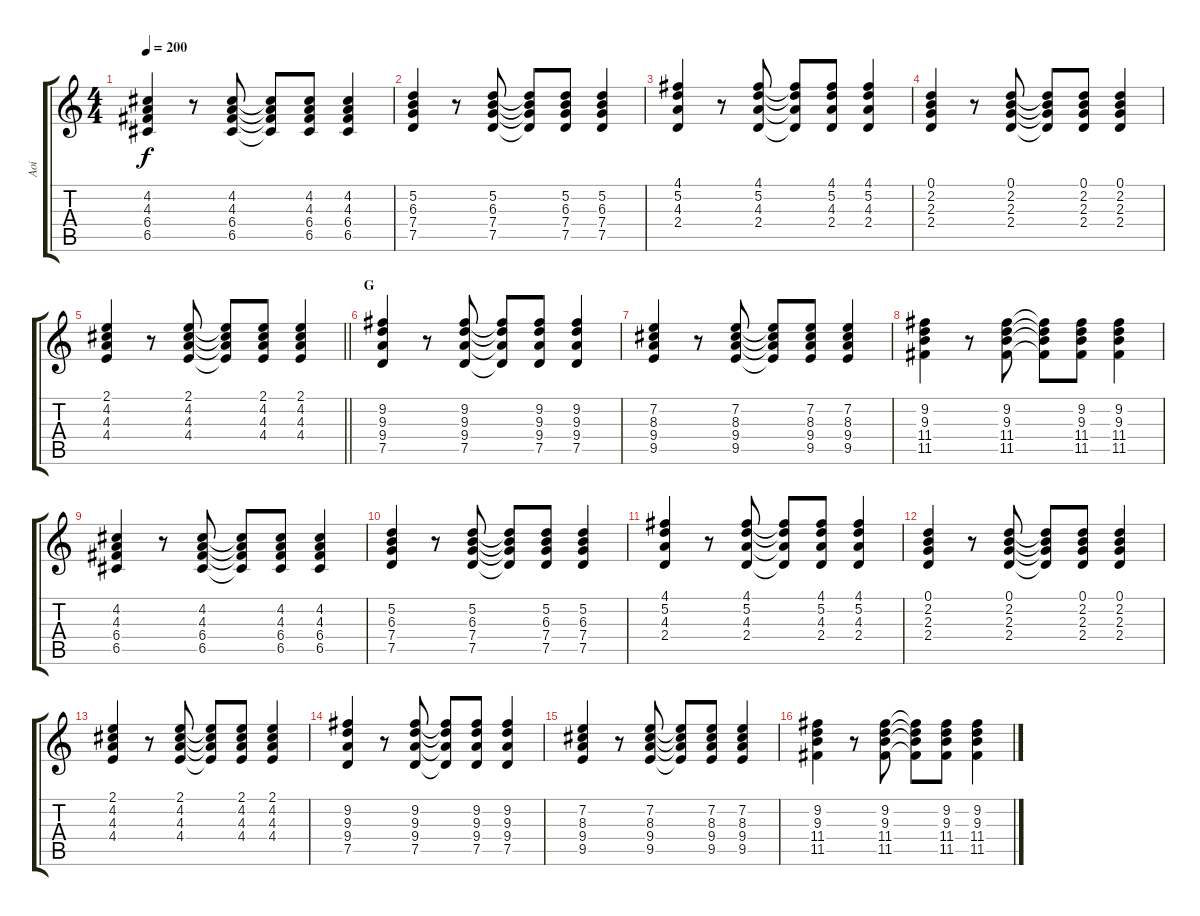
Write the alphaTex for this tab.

\track ("Aoi" "Aoi") {instrument distortionguitar}
\staff {score tabs}
\tuning (D4 A3 F3 C3 G2 D2) {hide}
\ts (4 4)
\tempo 200
\clef g2
\ks c
(4.2 4.3 6.4 6.5).4{dy f} r.8 (4.2 4.3 6.4 6.5).8 (4.2{t} 4.3{t} 6.4{t} 6.5{t}).8 (4.2 4.3 6.4 6.5).8 (4.2 4.3 6.4 6.5).4 |
(5.2 6.3 7.4 7.5).4 r.8 (5.2 6.3 7.4 7.5).8 (5.2{t} 6.3{t} 7.4{t} 7.5{t}).8 (5.2 6.3 7.4 7.5).8 (5.2 6.3 7.4 7.5).4 |
(4.1 5.2 4.3 2.4).4 r.8 (4.1 5.2 4.3 2.4).8 (4.1{t} 5.2{t} 4.3{t} 2.4{t}).8 (4.1 5.2 4.3 2.4).8 (4.1 5.2 4.3 2.4).4 |
(0.1 2.2 2.3 2.4).4 r.8 (0.1 2.2 2.3 2.4).8 (0.1{t} 2.2{t} 2.3{t} 2.4{t}).8 (0.1 2.2 2.3 2.4).8 (0.1 2.2 2.3 2.4).4 |
\barLineRight lightlight
(2.1 4.2 4.3 4.4).4 r.8 (2.1 4.2 4.3 4.4).8 (2.1{t} 4.2{t} 4.3{t} 4.4{t}).8 (2.1 4.2 4.3 4.4).8 (2.1 4.2 4.3 4.4).4 |
\section ("" "G")
(9.2 9.3 9.4 7.5).4 r.8 (9.2 9.3 9.4 7.5).8 (9.2{t} 9.3{t} 9.4{t} 7.5{t}).8 (9.2 9.3 9.4 7.5).8 (9.2 9.3 9.4 7.5).4 |
(7.2 8.3 9.4 9.5).4 r.8 (7.2 8.3 9.4 9.5).8 (7.2{t} 8.3{t} 9.4{t} 9.5{t}).8 (7.2 8.3 9.4 9.5).8 (7.2 8.3 9.4 9.5).4 |
(9.2 9.3 11.4 11.5).4 r.8 (9.2 9.3 11.4 11.5).8 (9.2{t} 9.3{t} 11.4{t} 11.5{t}).8 (9.2 9.3 11.4 11.5).8 (9.2 9.3 11.4 11.5).4 |
(4.2 4.3 6.4 6.5).4 r.8 (4.2 4.3 6.4 6.5).8 (4.2{t} 4.3{t} 6.4{t} 6.5{t}).8 (4.2 4.3 6.4 6.5).8 (4.2 4.3 6.4 6.5).4 |
(5.2 6.3 7.4 7.5).4 r.8 (5.2 6.3 7.4 7.5).8 (5.2{t} 6.3{t} 7.4{t} 7.5{t}).8 (5.2 6.3 7.4 7.5).8 (5.2 6.3 7.4 7.5).4 |
(4.1 5.2 4.3 2.4).4 r.8 (4.1 5.2 4.3 2.4).8 (4.1{t} 5.2{t} 4.3{t} 2.4{t}).8 (4.1 5.2 4.3 2.4).8 (4.1 5.2 4.3 2.4).4 |
(0.1 2.2 2.3 2.4).4 r.8 (0.1 2.2 2.3 2.4).8 (0.1{t} 2.2{t} 2.3{t} 2.4{t}).8 (0.1 2.2 2.3 2.4).8 (0.1 2.2 2.3 2.4).4 |
(2.1 4.2 4.3 4.4).4 r.8 (2.1 4.2 4.3 4.4).8 (2.1{t} 4.2{t} 4.3{t} 4.4{t}).8 (2.1 4.2 4.3 4.4).8 (2.1 4.2 4.3 4.4).4 |
(9.2 9.3 9.4 7.5).4 r.8 (9.2 9.3 9.4 7.5).8 (9.2{t} 9.3{t} 9.4{t} 7.5{t}).8 (9.2 9.3 9.4 7.5).8 (9.2 9.3 9.4 7.5).4 |
(7.2 8.3 9.4 9.5).4 r.8 (7.2 8.3 9.4 9.5).8 (7.2{t} 8.3{t} 9.4{t} 9.5{t}).8 (7.2 8.3 9.4 9.5).8 (7.2 8.3 9.4 9.5).4 |
(9.2 9.3 11.4 11.5).4 r.8 (9.2 9.3 11.4 11.5).8 (9.2{t} 9.3{t} 11.4{t} 11.5{t}).8 (9.2 9.3 11.4 11.5).8 (9.2 9.3 11.4 11.5).4
